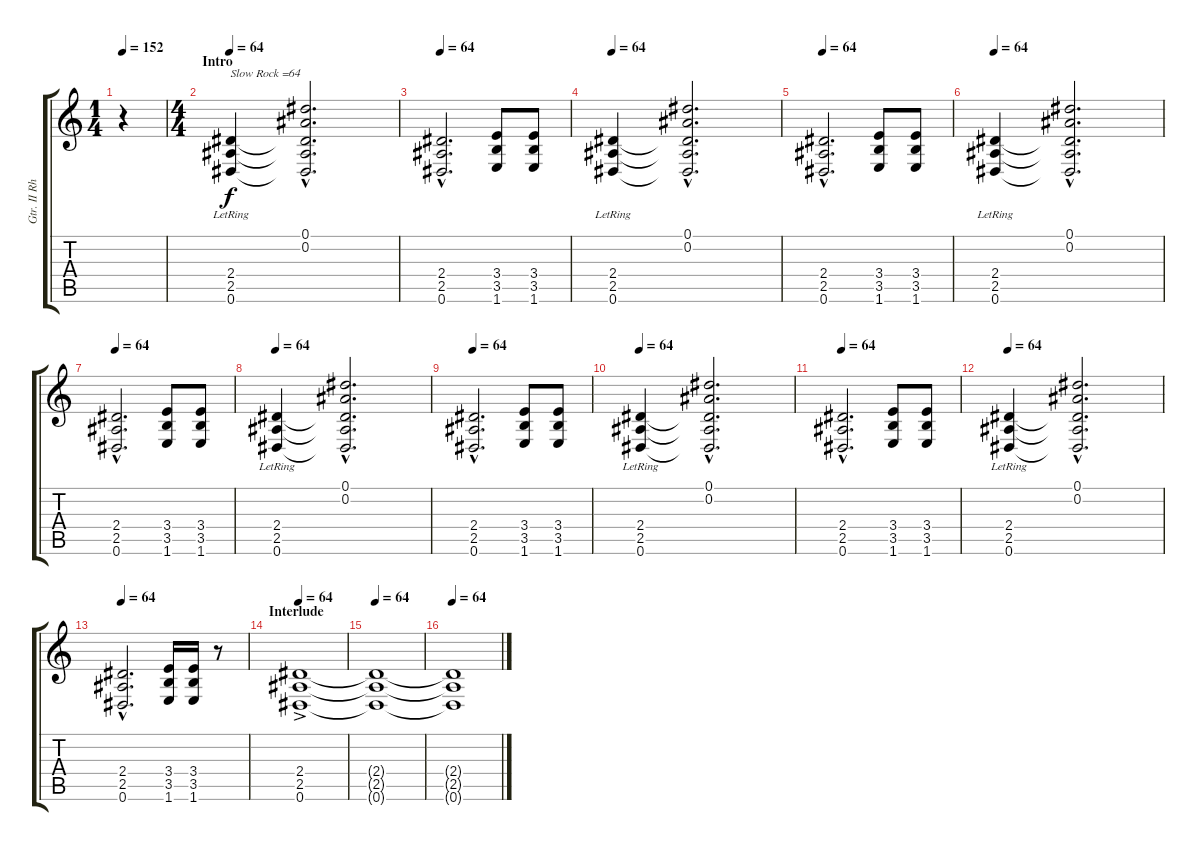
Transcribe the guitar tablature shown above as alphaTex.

\track ("Gtr. II Rhytm" "Gtr. II Rh") {instrument overdrivenguitar}
\staff {score tabs}
\tuning (Eb4 Bb3 Gb3 Db3 Ab2 Eb2) {hide}
\ts (1 4)
\tempo 152
\tempo 64
\tempo 152
\clef g2
\ks c
r.4{dy f instrument overdrivenguitar} |
\ts (4 4)
\section ("" "Intro")
\tempo 64
(2.4{lr} 2.5{lr} 0.6{lr}).4{txt "Slow Rock =64"} (0.1{hac} 0.2{hac} 2.4{hac t} 2.5{hac t} 0.6{hac t}).2{d} |
\tempo 64
(2.4{hac} 2.5{hac} 0.6{hac}).2{d} (3.4 3.5 1.6).8 (3.4 3.5 1.6).8 |
\tempo 64
(2.4{lr} 2.5{lr} 0.6{lr}).4 (0.1{hac} 0.2{hac} 2.4{hac t} 2.5{hac t} 0.6{hac t}).2{d} |
\tempo 64
(2.4{hac} 2.5{hac} 0.6{hac}).2{d} (3.4 3.5 1.6).8 (3.4 3.5 1.6).8 |
\tempo 64
(2.4{lr} 2.5{lr} 0.6{lr}).4 (0.1{hac} 0.2{hac} 2.4{hac t} 2.5{hac t} 0.6{hac t}).2{d} |
\tempo 64
(2.4{hac} 2.5{hac} 0.6{hac}).2{d} (3.4 3.5 1.6).8 (3.4 3.5 1.6).8 |
\tempo 64
(2.4{lr} 2.5{lr} 0.6{lr}).4 (0.1{hac} 0.2{hac} 2.4{hac t} 2.5{hac t} 0.6{hac t}).2{d} |
\tempo 64
(2.4{hac} 2.5{hac} 0.6{hac}).2{d} (3.4 3.5 1.6).8 (3.4 3.5 1.6).8 |
\tempo 64
(2.4{lr} 2.5{lr} 0.6{lr}).4 (0.1{hac} 0.2{hac} 2.4{hac t} 2.5{hac t} 0.6{hac t}).2{d} |
\tempo 64
(2.4{hac} 2.5{hac} 0.6{hac}).2{d} (3.4 3.5 1.6).8 (3.4 3.5 1.6).8 |
\tempo 64
(2.4{lr} 2.5{lr} 0.6{lr}).4 (0.1{hac} 0.2{hac} 2.4{hac t} 2.5{hac t} 0.6{hac t}).2{d} |
\tempo 64
(2.4{hac} 2.5{hac} 0.6{hac}).2{d} (3.4 3.5 1.6).16 (3.4 3.5 1.6).16 r.8 |
\section ("" "Interlude")
\tempo 64
(2.4{ac} 2.5{ac} 0.6{ac}).1 |
\tempo 64
(2.4{t} 2.5{t} 0.6{t}).1 |
\tempo 64
(2.4{t} 2.5{t} 0.6{t}).1
